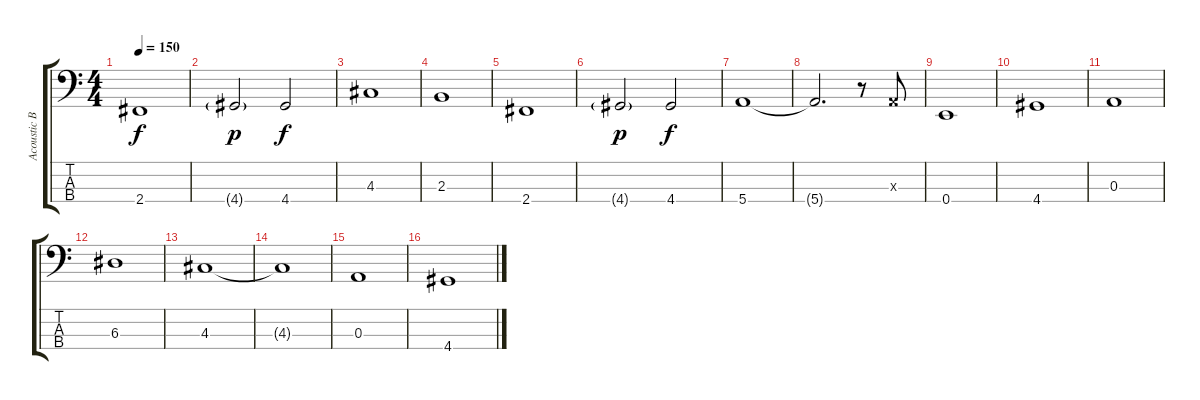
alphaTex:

\track ("Acoustic Bass" "Acoustic B") {instrument acousticbass}
\staff {score tabs}
\tuning (G2 D2 A1 E1) {hide}
\ts (4 4)
\tempo 150
\clef f4
\ks c
2.4.1{dy f} |
4.4{g}.2{dy p} 4.4.2{dy f} |
4.3.1 |
2.3.1 |
2.4.1 |
4.4{g}.2{dy p} 4.4.2{dy f} |
5.4.1 |
5.4{t}.2{d} r.8 0.3{x}.8 |
0.4.1 |
4.4.1 |
0.3.1 |
6.3.1 |
4.3.1 |
4.3{t}.1 |
0.3.1 |
4.4.1
